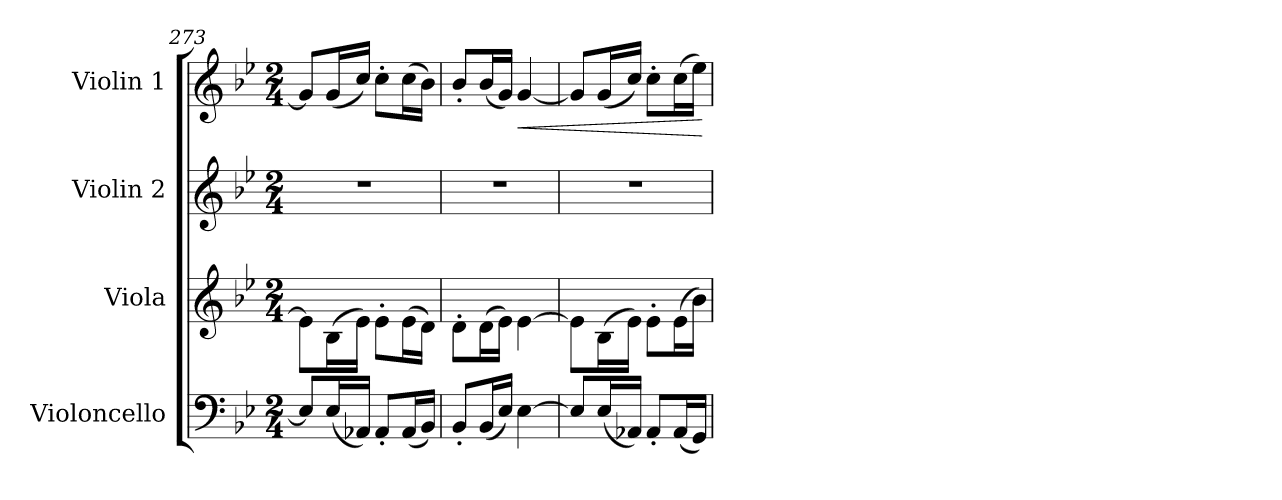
**kern	**kern	**kern	**kern	**dynam
*part4	*part3	*part2	*part1	*part1
*staff4	*staff3	*staff2	*staff1	*staff1
*I"Violoncello	*I"Viola	*I"Violin 2	*I"Violin 1	*
*I'Vc	*I'Vla	*I'Vln	*I'Vln	*
!!LO:LB:g=z
*clefF4	*clefG2	*clefG2	*clefG2	*
*k[b-e-]	*k[b-e-]	*k[b-e-]	*k[b-e-]	*
*M2/4	*M2/4	*M2/4	*M2/4	*
=273	=273	=273	=273	=273
8E-/L]	8e-\L]	2r	8g/L]	.
(16E-/L	(16B-\L	.	(16g/L	.
16AA-X/JJ)	16e-\JJ)	.	16cc/JJ)	.
8AA-'/L	8e-'\L	.	8cc'\L	.
(16AA-/L	(16e-\L	.	(16cc\L	.
16BB-/JJ)	16d\JJ)	.	16b-\JJ)	.
=274	=274	=274	=274	=274
8BB-'/L	8d'\L	2r	8b-'/L	.
(16BB-/L	(16d\L	.	(16b-/L	.
16E-/JJ)	16e-\JJ)	.	16g/JJ)	.
!	!	!	!	!LO:HP:b
[4E-\	[4e-\	.	[4g/	<
=275	=275	=275	=275	=275
8E-/L]	8e-\L]	2r	8g/L]	.
(16E-/L	(16B-\L	.	(16g/L	.
16AA-X/JJ)	16e-\JJ)	.	16cc/JJ)	.
8AA-'/L	8e-'\L	.	8cc'\L	.
(16AA-/L	(16e-\L	.	(16cc\L	.
16GG/JJ)	16b-\JJ)	.	16ee-\JJ)	.
.	.	.	.	[
=	=	=	=	=
*-	*-	*-	*-	*-
